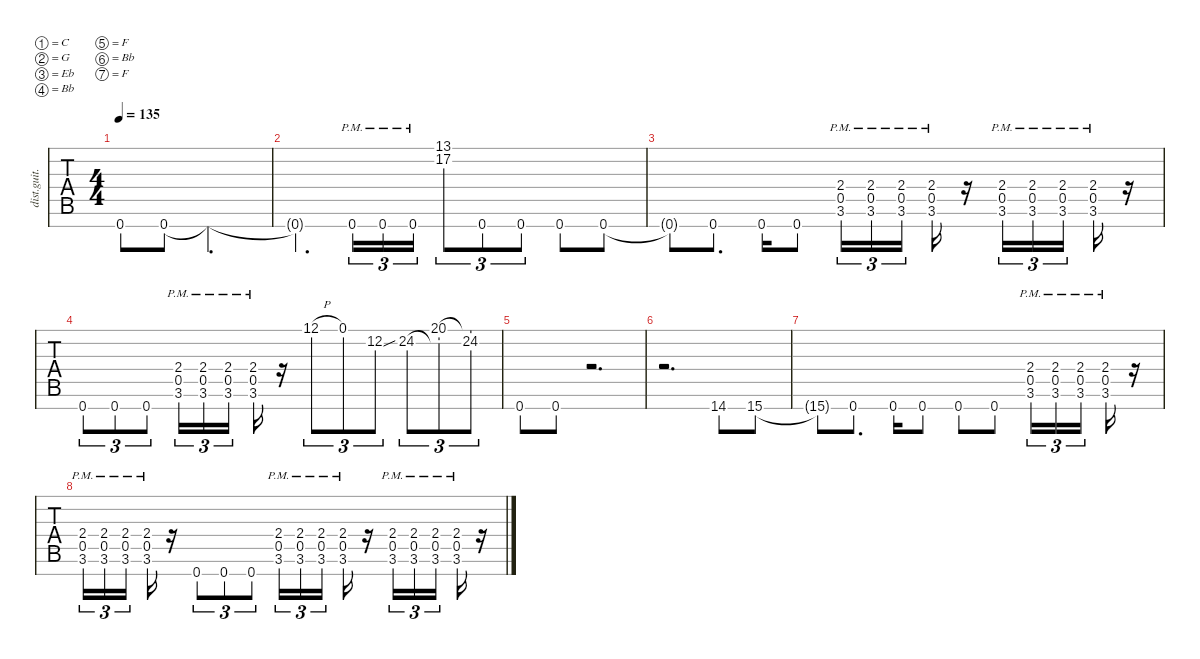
\defaultSystemsLayout 4
\hideDynamics
\bracketExtendMode nobrackets
\track ("Lead" "dist.guit.") {instrument distortionguitar}
\staff {tabs}
\tuning (C4 G3 Eb3 Bb2 F2 Bb1 F1)
\ts (4 4)
\tempo 135
\clef g2
\ks c
0.7.8{dy mf beam Up} 0.7.8{beam Up} 0.7{t}.2{d beam Up} |
0.7{t}.4{d beam Up} 0.7{pm}.16{tu (3 2) beam Up} 0.7{pm}.16{tu (3 2) beam Up} 0.7{pm}.16{tu (3 2) beam Up} (17.2 13.1{acc #}).8{tu (3 2) beam Up} 0.7.8{tu (3 2) beam Up} 0.7.8{tu (3 2) beam Up} 0.7.8{beam Up} 0.7.8{beam Up} |
0.7{t}.8{beam Up} 0.7.8{d beam Up} 0.7.16{beam Up} 0.7.8{beam Up} (3.6{pm acc #} 0.5{pm} 2.4{pm}).16{tu (3 2) beam Up} (3.6{pm acc #} 0.5{pm} 2.4{pm}).16{tu (3 2) beam Up} (3.6{pm acc #} 0.5{pm} 2.4{pm}).16{tu (3 2) beam Up} (3.6{pm acc #} 0.5{pm} 2.4{pm}).16{beam Up} r.16{beam Down} (3.6{pm acc #} 0.5{pm} 2.4{pm}).16{tu (3 2) beam Up} (3.6{pm acc #} 0.5{pm} 2.4{pm}).16{tu (3 2) beam Up} (3.6{pm acc #} 0.5{pm} 2.4{pm}).16{tu (3 2) beam Up} (3.6{pm acc #} 0.5{pm} 2.4{pm}).16{beam Up} r.16{beam Down} |
0.7.8{tu (3 2) beam Up} 0.7.8{tu (3 2) beam Up} 0.7.8{tu (3 2) beam Up} (3.6{pm acc #} 0.5{pm} 2.4{pm}).16{tu (3 2) beam Up} (3.6{pm acc #} 0.5{pm} 2.4{pm}).16{tu (3 2) beam Up} (3.6{pm acc #} 0.5{pm} 2.4{pm}).16{tu (3 2) beam Up} (3.6{pm acc #} 0.5{pm} 2.4{pm}).16{beam Up} r.16{beam Down} 12.1{h}.8{tu (3 2) beam Down} 0.1.8{tu (3 2) beam Down} 12.2.8{tu (3 2) beam Down} 24.2{sib}.8{tu (3 2) beam Down} (20.1{acc #} 24.2{t}).8{tu (3 2) beam Down} (24.2 20.1{t acc #}).8{tu (3 2) beam Down} |
0.7.8{beam Up} 0.7.8{beam Up} r.2{d beam Down} |
r.2{d beam Down} 14.7.8{beam Up} 15.7{acc #}.8{beam Up} |
15.7{t acc #}.8{beam Up} 0.7.8{d beam Up} 0.7.16{beam Up} 0.7.8{beam Up} 0.7.8{beam Up} 0.7.8{beam Up} (3.6{pm acc #} 0.5{pm} 2.4{pm}).16{tu (3 2) beam Up} (3.6{pm acc #} 0.5{pm} 2.4{pm}).16{tu (3 2) beam Up} (3.6{pm acc #} 0.5{pm} 2.4{pm}).16{tu (3 2) beam Up} (3.6{pm acc #} 0.5{pm} 2.4{pm}).16{beam Up} r.16{beam Down} |
(3.6{pm acc #} 0.5{pm} 2.4{pm}).16{tu (3 2) beam Up} (3.6{pm acc #} 0.5{pm} 2.4{pm}).16{tu (3 2) beam Up} (3.6{pm acc #} 0.5{pm} 2.4{pm}).16{tu (3 2) beam Up} (3.6{pm acc #} 0.5{pm} 2.4{pm}).16{beam Up} r.16{beam Down} 0.7.8{tu (3 2) beam Up} 0.7.8{tu (3 2) beam Up} 0.7.8{tu (3 2) beam Up} (3.6{pm acc #} 0.5{pm} 2.4{pm}).16{tu (3 2) beam Up} (3.6{pm acc #} 0.5{pm} 2.4{pm}).16{tu (3 2) beam Up} (3.6{pm acc #} 0.5{pm} 2.4{pm}).16{tu (3 2) beam Up} (3.6{pm acc #} 0.5{pm} 2.4{pm}).16{beam Up} r.16{beam Down} (3.6{pm acc #} 0.5{pm} 2.4{pm}).16{tu (3 2) beam Up} (3.6{pm acc #} 0.5{pm} 2.4{pm}).16{tu (3 2) beam Up} (3.6{pm acc #} 0.5{pm} 2.4{pm}).16{tu (3 2) beam Up} (3.6{pm acc #} 0.5{pm} 2.4{pm}).16{beam Up} r.16{beam Down}
